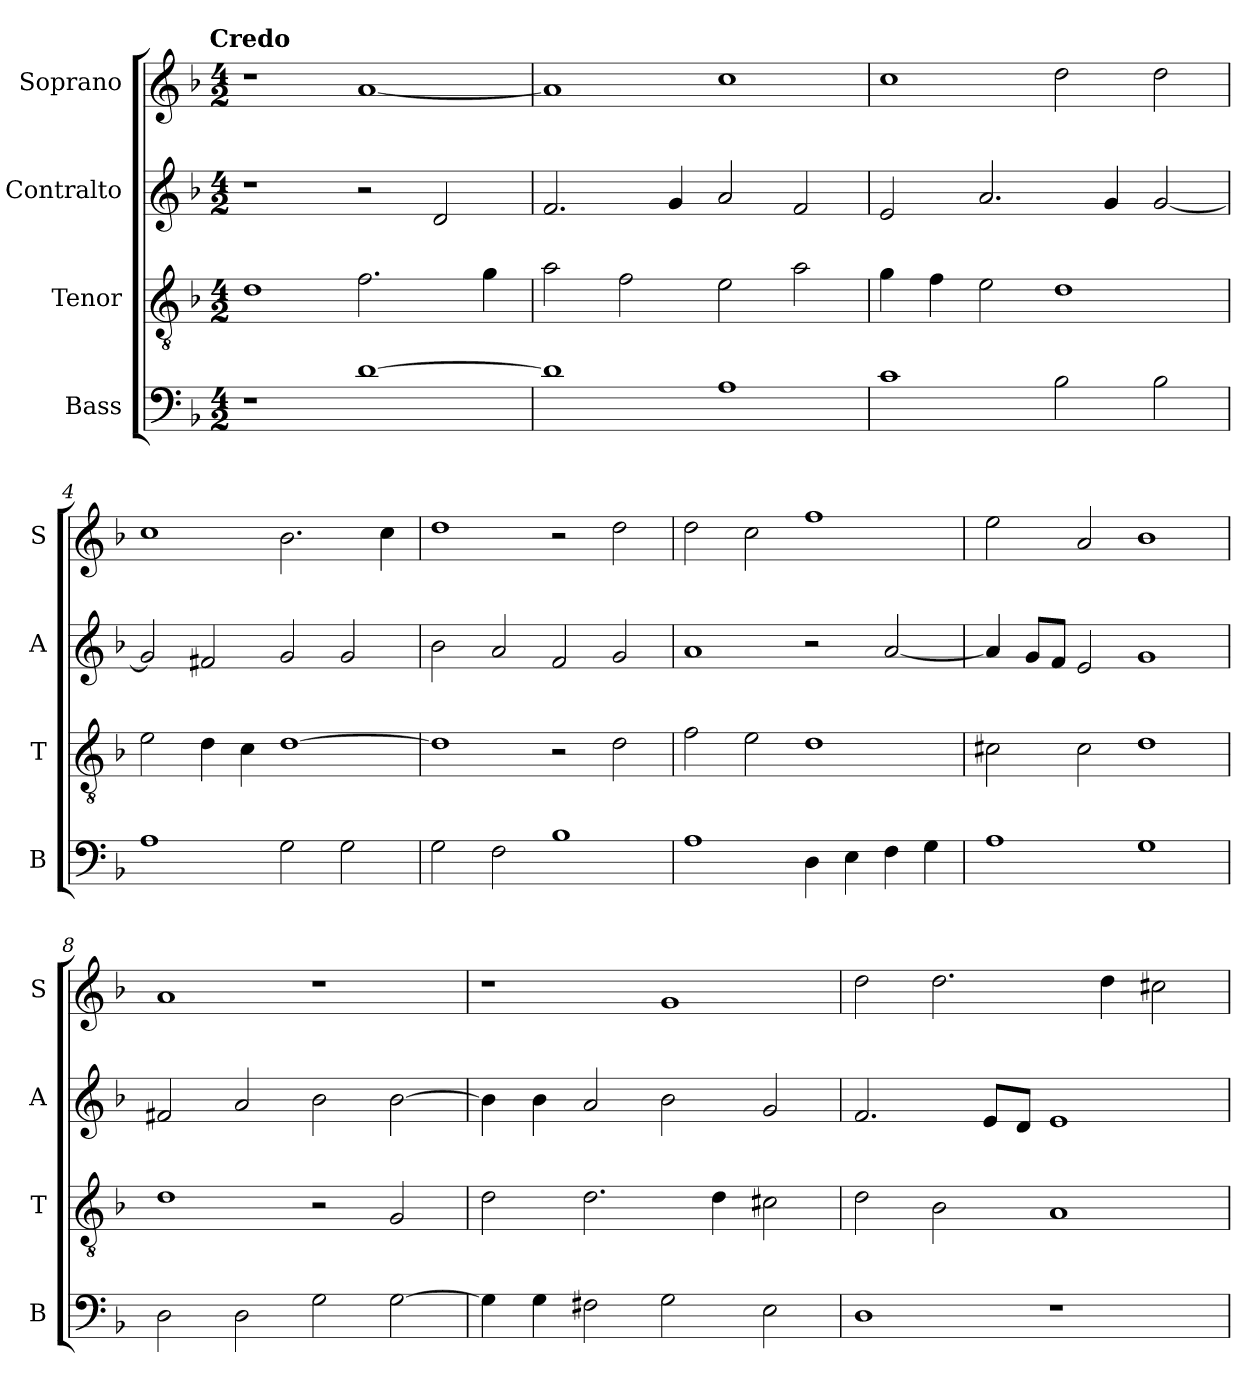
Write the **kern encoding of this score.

**kern	**kern	**kern	**kern
*part4	*part3	*part2	*part1
*staff4	*staff3	*staff2	*staff1
*I"Bass	*I"Tenor	*I"Contralto	*I"Soprano
*I'B	*I'T	*I'A	*I'S
*clefF4	*clefGv2	*clefG2	*clefG2
*k[b-]	*k[b-]	*k[b-]	*k[b-]
*G:dor	*G:dor	*G:dor	*G:dor
!!LO:TX:omd:t=Credo
*M4/2	*M4/2	*M4/2	*M4/2
=1	=1	=1	=1
1r	1d	1r	1r
[1d	2.f	2r	[1a
.	.	2d	.
.	4g	.	.
=2	=2	=2	=2
1d]	2a	2.f	1a]
.	2f	.	.
.	.	4g	.
1A	2e	2a	1cc
.	2a	2f	.
=3	=3	=3	=3
1c	4g	2e	1cc
.	4f	.	.
.	2e	2.a	.
2B-	1d	.	2dd
.	.	4g	.
2B-	.	[2g	2dd
=4	=4	=4	=4
1A	2e	2g]	1cc
.	4d	2f#X	.
.	4c	.	.
2G	[1d	2g	2.b-
2G	.	2g	.
.	.	.	4cc
=5	=5	=5	=5
2G	1d]	2b-	1dd
2F	.	2a	.
1B-	2r	2f	2r
.	2d	2g	2dd
=6	=6	=6	=6
1A	2f	1a	2dd
.	2e	.	2cc
4D	1d	2r	1ff
4E	.	.	.
4F	.	[2a	.
4G	.	.	.
=7	=7	=7	=7
1A	2c#X	4a]	2ee
.	.	8g/L	.
.	.	8f/J	.
.	2c#	2e	2a
1G	1d	1g	1b-
=8	=8	=8	=8
2D	1d	2f#X	1a
2D	.	2a	.
2G	2r	2b-	1r
[2G	2G	[2b-	.
=9	=9	=9	=9
4G]	2d	4b-]	1r
4G	.	4b-	.
2F#X	2.d	2a	.
2G	.	2b-	1g
.	4d	.	.
2E	2c#X	2g	.
=10	=10	=10	=10
1D	2d	2.f	2dd
.	2B-	.	2.dd
.	.	8e/L	.
.	.	8d/J	.
1r	1A	1e	.
.	.	.	4dd
.	.	.	2cc#X
=	=	=	=
*-	*-	*-	*-
